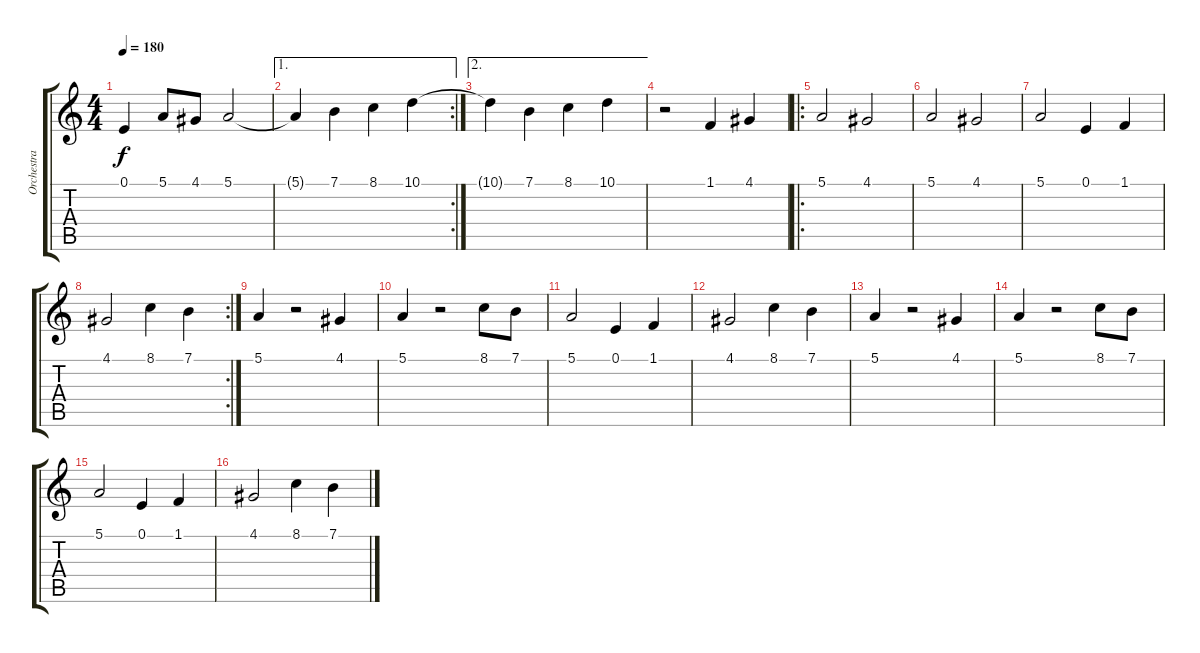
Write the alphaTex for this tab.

\track ("Orchestra 3" "Orchestra ") {instrument brasssection}
\staff {score tabs}
\tuning (E4 B3 G3 D3 A2 E2) {hide}
\ts (4 4)
\tempo 180
\clef g2
\ks c
0.1.4{dy f} 5.1.8 4.1.8 5.1.2 |
\ae 1
\rc 2
5.1{t}.4 7.1.4 8.1.4 10.1.4 |
\ae 2
10.1{t}.4 7.1.4 8.1.4 10.1.4 |
r.2 1.1.4 4.1.4 |
\ro
5.1.2 4.1.2 |
5.1.2 4.1.2 |
5.1.2 0.1.4 1.1.4 |
\rc 2
4.1.2 8.1.4 7.1.4 |
5.1.4 r.2 4.1.4 |
5.1.4 r.2 8.1.8 7.1.8 |
5.1.2 0.1.4 1.1.4 |
4.1.2 8.1.4 7.1.4 |
5.1.4 r.2 4.1.4 |
5.1.4 r.2 8.1.8 7.1.8 |
5.1.2 0.1.4 1.1.4 |
4.1.2 8.1.4 7.1.4
